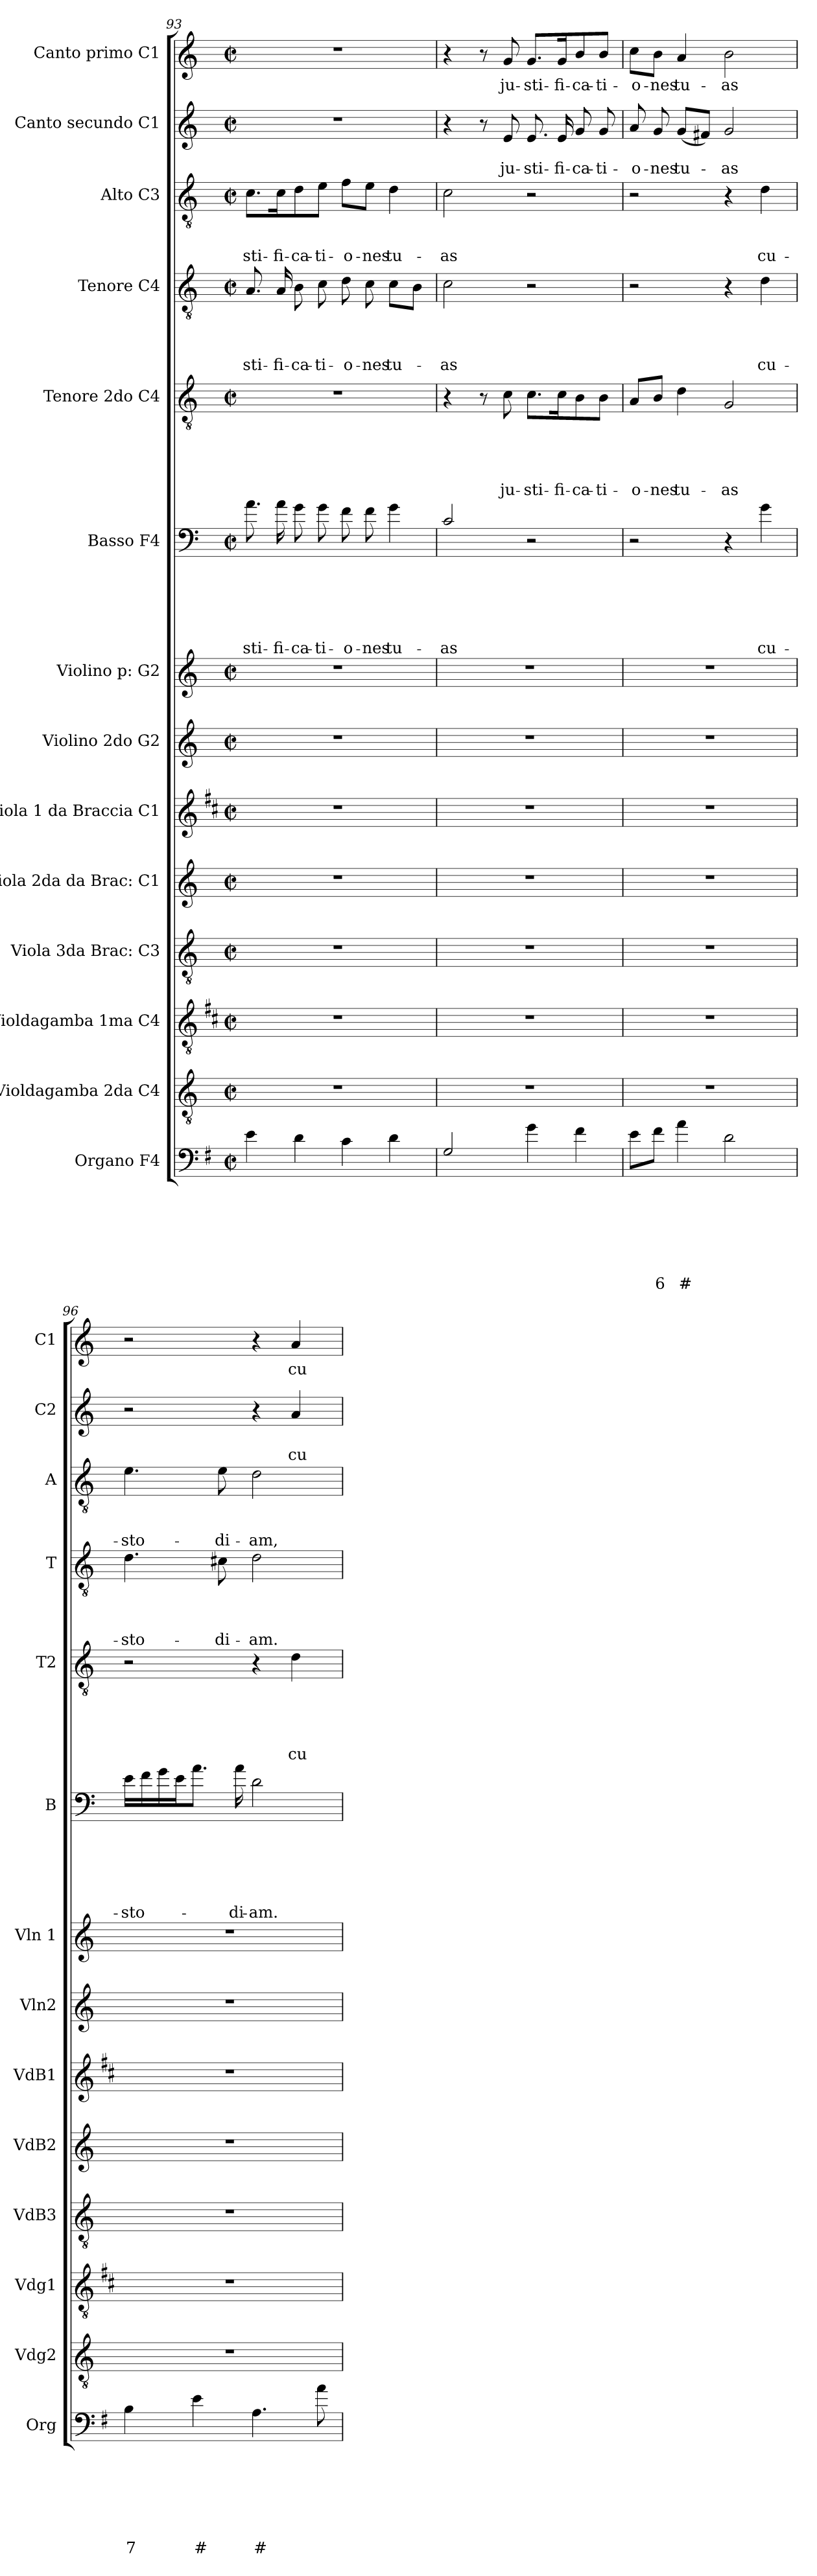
**kern	**text	**text	**text	**text	**text	**text	**text	**kern	**kern	**kern	**kern	**kern	**kern	**kern	**kern	**text	**text	**text	**text	**text	**text	**kern	**text	**text	**text	**text	**text	**kern	**text	**text	**text	**text	**kern	**text	**text	**text	**kern	**text	**text	**kern	**text
*part14	*part14	*part14	*part14	*part14	*part14	*part14	*part14	*part13	*part12	*part11	*part10	*part9	*part8	*part7	*part6	*part6	*part6	*part6	*part6	*part6	*part6	*part5	*part5	*part5	*part5	*part5	*part5	*part4	*part4	*part4	*part4	*part4	*part3	*part3	*part3	*part3	*part2	*part2	*part2	*part1	*part1
*staff14	*staff14	*staff14	*staff14	*staff14	*staff14	*staff14	*staff14	*staff13	*staff12	*staff11	*staff10	*staff9	*staff8	*staff7	*staff6	*staff6	*staff6	*staff6	*staff6	*staff6	*staff6	*staff5	*staff5	*staff5	*staff5	*staff5	*staff5	*staff4	*staff4	*staff4	*staff4	*staff4	*staff3	*staff3	*staff3	*staff3	*staff2	*staff2	*staff2	*staff1	*staff1
*I"Organo F4	*	*	*	*	*	*	*	*I"Violdagamba 2da C4	*I"Violdagamba 1ma C4	*I"Viola 3da Brac: C3	*I"Viola 2da da Brac: C1	*I"Viola 1 da Braccia C1	*I"Violino 2do G2	*I"Violino p: G2	*I"Basso F4	*	*	*	*	*	*	*I"Tenore 2do C4	*	*	*	*	*	*I"Tenore C4	*	*	*	*	*I"Alto C3	*	*	*	*I"Canto secundo C1	*	*	*I"Canto primo C1	*
*I'Org	*	*	*	*	*	*	*	*I'Vdg2	*I'Vdg1	*I'VdB3	*I'VdB2	*I'VdB1	*I'Vln2	*I'Vln 1	*I'B	*	*	*	*	*	*	*I'T2	*	*	*	*	*	*I'T	*	*	*	*	*I'A	*	*	*	*I'C2	*	*	*I'C1	*
*clefF4	*	*	*	*	*	*	*	*clefGv2	*clefGv2	*clefGv2	*clefG2	*clefG2	*clefG2	*clefG2	*clefF4	*	*	*	*	*	*	*clefGv2	*	*	*	*	*	*clefGv2	*	*	*	*	*clefGv2	*	*	*	*clefG2	*	*	*clefG2	*
*ITrd4c7	*	*	*	*	*	*	*	*	*ITrd1c2	*	*	*ITrd1c2	*	*	*ITrd8c14	*	*	*	*	*	*	*	*	*	*	*	*	*	*	*	*	*	*	*	*	*	*	*	*	*	*
*k[]	*	*	*	*	*	*	*	*k[]	*k[]	*k[]	*k[]	*k[]	*k[]	*k[]	*k[]	*	*	*	*	*	*	*k[]	*	*	*	*	*	*k[]	*	*	*	*	*k[]	*	*	*	*k[]	*	*	*k[]	*
*C:	*	*	*	*	*	*	*	*C:	*C:	*C:	*C:	*C:	*C:	*C:	*C:	*	*	*	*	*	*	*C:	*	*	*	*	*	*C:	*	*	*	*	*C:	*	*	*	*C:	*	*	*C:	*
*M2/2	*	*	*	*	*	*	*	*M2/2	*M2/2	*M2/2	*M2/2	*M2/2	*M2/2	*M2/2	*M2/2	*	*	*	*	*	*	*M2/2	*	*	*	*	*	*M2/2	*	*	*	*	*M2/2	*	*	*	*M2/2	*	*	*M2/2	*
*met(c|)	*	*	*	*	*	*	*	*met(c|)	*met(c|)	*met(c|)	*met(c|)	*met(c|)	*met(c|)	*met(c|)	*met(c|)	*	*	*	*	*	*	*met(c|)	*	*	*	*	*	*met(c|)	*	*	*	*	*met(c|)	*	*	*	*met(c|)	*	*	*met(c|)	*
=93	=93	=93	=93	=93	=93	=93	=93	=93	=93	=93	=93	=93	=93	=93	=93	=93	=93	=93	=93	=93	=93	=93	=93	=93	=93	=93	=93	=93	=93	=93	=93	=93	=93	=93	=93	=93	=93	=93	=93	=93	=93
!	!	!	!	!	!	!	!	!	!	!	!	!	!	!	!	!	!	!	!	!	!LO:LY:b	!	!	!	!	!	!	!	!	!	!	!LO:LY:b	!	!	!	!LO:LY:b	!	!	!	!	!
4A\	.	.	.	.	.	.	.	1r	1r	1r	1r	1r	1r	1r	8.A\	.	.	.	.	.	-sti-	1r	.	.	.	.	.	8.A/	.	.	.	-sti-	8.c\L	.	.	-sti-	1r	.	.	1r	.
!	!	!	!	!	!	!	!	!	!	!	!	!	!	!	!	!	!	!	!	!	!LO:LY:b	!	!	!	!	!	!	!	!	!	!	!LO:LY:b	!	!	!	!LO:LY:b	!	!	!	!	!
.	.	.	.	.	.	.	.	.	.	.	.	.	.	.	16A\	.	.	.	.	.	-fi-	.	.	.	.	.	.	16A/	.	.	.	-fi-	16c\K	.	.	-fi-	.	.	.	.	.
!	!	!	!	!	!	!	!	!	!	!	!	!	!	!	!	!	!	!	!	!	!LO:LY:b	!	!	!	!	!	!	!	!	!	!	!LO:LY:b	!	!	!	!LO:LY:b	!	!	!	!	!
4G\	.	.	.	.	.	.	.	.	.	.	.	.	.	.	8G\	.	.	.	.	.	-ca-	.	.	.	.	.	.	8B\	.	.	.	-ca-	8d\	.	.	-ca-	.	.	.	.	.
!	!	!	!	!	!	!	!	!	!	!	!	!	!	!	!	!	!	!	!	!	!LO:LY:b	!	!	!	!	!	!	!	!	!	!	!LO:LY:b	!	!	!	!LO:LY:b	!	!	!	!	!
.	.	.	.	.	.	.	.	.	.	.	.	.	.	.	8G\	.	.	.	.	.	-ti-	.	.	.	.	.	.	8c\	.	.	.	-ti-	8e\J	.	.	-ti-	.	.	.	.	.
!	!	!	!	!	!	!	!	!	!	!	!	!	!	!	!	!	!	!	!	!	!LO:LY:b	!	!	!	!	!	!	!	!	!	!	!LO:LY:b	!	!	!	!LO:LY:b	!	!	!	!	!
4F\	.	.	.	.	.	.	.	.	.	.	.	.	.	.	8F\	.	.	.	.	.	-o-	.	.	.	.	.	.	8d\	.	.	.	-o-	8f\L	.	.	-o-	.	.	.	.	.
!	!	!	!	!	!	!	!	!	!	!	!	!	!	!	!	!	!	!	!	!	!LO:LY:b	!	!	!	!	!	!	!	!	!	!	!LO:LY:b	!	!	!	!LO:LY:b	!	!	!	!	!
.	.	.	.	.	.	.	.	.	.	.	.	.	.	.	8F\	.	.	.	.	.	-nes	.	.	.	.	.	.	8c\	.	.	.	-nes	8e\J	.	.	-nes	.	.	.	.	.
!	!	!	!	!	!	!	!	!	!	!	!	!	!	!	!	!	!	!	!	!	!LO:LY:b	!	!	!	!	!	!	!	!	!	!	!LO:LY:b	!	!	!	!LO:LY:b	!	!	!	!	!
4G\	.	.	.	.	.	.	.	.	.	.	.	.	.	.	4G\	.	.	.	.	.	tu-	.	.	.	.	.	.	8c\L	.	.	.	tu-	4d\	.	.	tu-	.	.	.	.	.
.	.	.	.	.	.	.	.	.	.	.	.	.	.	.	.	.	.	.	.	.	.	.	.	.	.	.	.	8B\J	.	.	.	.	.	.	.	.	.	.	.	.	.
!!LO:PB:g=z
=94	=94	=94	=94	=94	=94	=94	=94	=94	=94	=94	=94	=94	=94	=94	=94	=94	=94	=94	=94	=94	=94	=94	=94	=94	=94	=94	=94	=94	=94	=94	=94	=94	=94	=94	=94	=94	=94	=94	=94	=94	=94
!	!	!	!	!	!	!	!	!	!	!	!	!	!	!	!	!	!	!	!	!	!LO:LY:b	!	!	!	!	!	!	!	!	!	!	!LO:LY:b	!	!	!	!LO:LY:b	!	!	!	!	!
2C/	.	.	.	.	.	.	.	1r	1r	1r	1r	1r	1r	1r	2C/	.	.	.	.	.	-as	4r	.	.	.	.	.	2c\	.	.	.	-as	2c\	.	.	-as	4r	.	.	4r	.
.	.	.	.	.	.	.	.	.	.	.	.	.	.	.	.	.	.	.	.	.	.	8r	.	.	.	.	.	.	.	.	.	.	.	.	.	.	8r	.	.	8r	.
!	!	!	!	!	!	!	!	!	!	!	!	!	!	!	!	!	!	!	!	!	!	!	!	!	!	!	!LO:LY:b	!	!	!	!	!	!	!	!	!	!	!	!LO:LY:b	!	!LO:LY:b
.	.	.	.	.	.	.	.	.	.	.	.	.	.	.	.	.	.	.	.	.	.	8c\	.	.	.	.	ju-	.	.	.	.	.	.	.	.	.	8e/	.	ju-	8g/	ju-
!	!	!	!	!	!	!	!	!	!	!	!	!	!	!	!	!	!	!	!	!	!	!	!	!	!	!	!LO:LY:b	!	!	!	!	!	!	!	!	!	!	!	!LO:LY:b	!	!LO:LY:b
4c\	.	.	.	.	.	.	.	.	.	.	.	.	.	.	2r	.	.	.	.	.	.	8.c\L	.	.	.	.	-sti-	2r	.	.	.	.	2r	.	.	.	8.e/	.	-sti-	8.g/L	-sti-
!	!	!	!	!	!	!	!	!	!	!	!	!	!	!	!	!	!	!	!	!	!	!	!	!	!	!	!LO:LY:b	!	!	!	!	!	!	!	!	!	!	!	!LO:LY:b	!	!LO:LY:b
.	.	.	.	.	.	.	.	.	.	.	.	.	.	.	.	.	.	.	.	.	.	16c\K	.	.	.	.	-fi-	.	.	.	.	.	.	.	.	.	16e/	.	-fi-	16g/K	-fi-
!	!	!	!	!	!	!	!	!	!	!	!	!	!	!	!	!	!	!	!	!	!	!	!	!	!	!	!LO:LY:b	!	!	!	!	!	!	!	!	!	!	!	!LO:LY:b	!	!LO:LY:b
4B\	.	.	.	.	.	.	.	.	.	.	.	.	.	.	.	.	.	.	.	.	.	8B\	.	.	.	.	-ca-	.	.	.	.	.	.	.	.	.	8g/	.	-ca-	8b/	-ca-
!	!	!	!	!	!	!	!	!	!	!	!	!	!	!	!	!	!	!	!	!	!	!	!	!	!	!	!LO:LY:b	!	!	!	!	!	!	!	!	!	!	!	!LO:LY:b	!	!LO:LY:b
.	.	.	.	.	.	.	.	.	.	.	.	.	.	.	.	.	.	.	.	.	.	8B\J	.	.	.	.	-ti-	.	.	.	.	.	.	.	.	.	8g/	.	-ti-	8b/J	-ti-
=95	=95	=95	=95	=95	=95	=95	=95	=95	=95	=95	=95	=95	=95	=95	=95	=95	=95	=95	=95	=95	=95	=95	=95	=95	=95	=95	=95	=95	=95	=95	=95	=95	=95	=95	=95	=95	=95	=95	=95	=95	=95
!	!	!	!	!	!	!	!	!	!	!	!	!	!	!	!	!	!	!	!	!	!	!	!	!	!	!	!LO:LY:b	!	!	!	!	!	!	!	!	!	!	!	!LO:LY:b	!	!LO:LY:b
8A\L	.	.	.	.	.	.	.	1r	1r	1r	1r	1r	1r	1r	2r	.	.	.	.	.	.	8A/L	.	.	.	.	-o-	2r	.	.	.	.	2r	.	.	.	8a/	.	-o-	8cc\L	-o-
!	!	!	!	!	!	!	!LO:LY:b	!	!	!	!	!	!	!	!	!	!	!	!	!	!	!	!	!	!	!	!LO:LY:b	!	!	!	!	!	!	!	!	!	!	!	!LO:LY:b	!	!LO:LY:b
8B\J	.	.	.	.	.	.	6	.	.	.	.	.	.	.	.	.	.	.	.	.	.	8B/J	.	.	.	.	-nes	.	.	.	.	.	.	.	.	.	8g/	.	-nes	8b\J	-nes
!	!	!	!	!	!	!	!LO:LY:b	!	!	!	!	!	!	!	!	!	!	!	!	!	!	!	!	!	!	!	!LO:LY:b	!	!	!	!	!	!	!	!	!	!	!	!LO:LY:b	!	!LO:LY:b
4d\	.	.	.	.	.	.	#	.	.	.	.	.	.	.	.	.	.	.	.	.	.	4d\	.	.	.	.	tu-	.	.	.	.	.	.	.	.	.	(<8g/L	.	tu-	4a/	tu-
.	.	.	.	.	.	.	.	.	.	.	.	.	.	.	.	.	.	.	.	.	.	.	.	.	.	.	.	.	.	.	.	.	.	.	.	.	8f#X/J)	.	.	.	.
!	!	!	!	!	!	!	!	!	!	!	!	!	!	!	!	!	!	!	!	!	!	!	!	!	!	!	!LO:LY:b	!	!	!	!	!	!	!	!	!	!	!	!LO:LY:b	!	!LO:LY:b
2G\	.	.	.	.	.	.	.	.	.	.	.	.	.	.	4r	.	.	.	.	.	.	2G/	.	.	.	.	-as	4r	.	.	.	.	4r	.	.	.	2g/	.	-as	2b\	-as
!	!	!	!	!	!	!	!	!	!	!	!	!	!	!	!	!	!	!	!	!	!LO:LY:b	!	!	!	!	!	!	!	!	!	!	!LO:LY:b	!	!	!	!LO:LY:b	!	!	!	!	!
.	.	.	.	.	.	.	.	.	.	.	.	.	.	.	4G\	.	.	.	.	.	cu-	.	.	.	.	.	.	4d\	.	.	.	cu-	4d\	.	.	cu-	.	.	.	.	.
=96	=96	=96	=96	=96	=96	=96	=96	=96	=96	=96	=96	=96	=96	=96	=96	=96	=96	=96	=96	=96	=96	=96	=96	=96	=96	=96	=96	=96	=96	=96	=96	=96	=96	=96	=96	=96	=96	=96	=96	=96	=96
!	!	!	!	!	!	!	!LO:LY:b	!	!	!	!	!	!	!	!	!	!	!	!	!	!LO:LY:b	!	!	!	!	!	!	!	!	!	!	!LO:LY:b	!	!	!	!LO:LY:b	!	!	!	!	!
4E\	.	.	.	.	.	.	7	1r	1r	1r	1r	1r	1r	1r	16E\LL	.	.	.	.	.	-sto-	2r	.	.	.	.	.	4.d\	.	.	.	-sto-	4.e\	.	.	-sto-	2r	.	.	2r	.
.	.	.	.	.	.	.	.	.	.	.	.	.	.	.	16F\	.	.	.	.	.	.	.	.	.	.	.	.	.	.	.	.	.	.	.	.	.	.	.	.	.	.
.	.	.	.	.	.	.	.	.	.	.	.	.	.	.	16G\	.	.	.	.	.	.	.	.	.	.	.	.	.	.	.	.	.	.	.	.	.	.	.	.	.	.
.	.	.	.	.	.	.	.	.	.	.	.	.	.	.	16E\J	.	.	.	.	.	.	.	.	.	.	.	.	.	.	.	.	.	.	.	.	.	.	.	.	.	.
!	!	!	!	!	!	!	!LO:LY:b	!	!	!	!	!	!	!	!	!	!	!	!	!	!	!	!	!	!	!	!	!	!	!	!	!	!	!	!	!	!	!	!	!	!
4A\	.	.	.	.	.	.	#	.	.	.	.	.	.	.	8.A\J	.	.	.	.	.	.	.	.	.	.	.	.	.	.	.	.	.	.	.	.	.	.	.	.	.	.
!	!	!	!	!	!	!	!	!	!	!	!	!	!	!	!	!	!	!	!	!	!	!	!	!	!	!	!	!	!	!	!	!LO:LY:b	!	!	!	!LO:LY:b	!	!	!	!	!
.	.	.	.	.	.	.	.	.	.	.	.	.	.	.	.	.	.	.	.	.	.	.	.	.	.	.	.	8c#X\	.	.	.	-di-	8e\	.	.	-di-	.	.	.	.	.
!	!	!	!	!	!	!	!	!	!	!	!	!	!	!	!	!	!	!	!	!	!LO:LY:b	!	!	!	!	!	!	!	!	!	!	!	!	!	!	!	!	!	!	!	!
.	.	.	.	.	.	.	.	.	.	.	.	.	.	.	16A\	.	.	.	.	.	-di-	.	.	.	.	.	.	.	.	.	.	.	.	.	.	.	.	.	.	.	.
!	!	!	!	!	!	!	!LO:LY:b	!	!	!	!	!	!	!	!	!	!	!	!	!	!LO:LY:b	!	!	!	!	!	!	!	!	!	!	!LO:LY:b	!	!	!	!LO:LY:b	!	!	!	!	!
4.D\	.	.	.	.	.	.	#	.	.	.	.	.	.	.	2D\	.	.	.	.	.	-am.	4r	.	.	.	.	.	2d\	.	.	.	-am.	2d\	.	.	-am,	4r	.	.	4r	.
!	!	!	!	!	!	!	!	!	!	!	!	!	!	!	!	!	!	!	!	!	!	!	!	!	!	!	!LO:LY:b	!	!	!	!	!	!	!	!	!	!	!	!LO:LY:b	!	!LO:LY:b
.	.	.	.	.	.	.	.	.	.	.	.	.	.	.	.	.	.	.	.	.	.	4d\	.	.	.	.	cu-	.	.	.	.	.	.	.	.	.	4a/	.	cu-	4a/	cu-
8d\	.	.	.	.	.	.	.	.	.	.	.	.	.	.	.	.	.	.	.	.	.	.	.	.	.	.	.	.	.	.	.	.	.	.	.	.	.	.	.	.	.
=	=	=	=	=	=	=	=	=	=	=	=	=	=	=	=	=	=	=	=	=	=	=	=	=	=	=	=	=	=	=	=	=	=	=	=	=	=	=	=	=	=
*-	*-	*-	*-	*-	*-	*-	*-	*-	*-	*-	*-	*-	*-	*-	*-	*-	*-	*-	*-	*-	*-	*-	*-	*-	*-	*-	*-	*-	*-	*-	*-	*-	*-	*-	*-	*-	*-	*-	*-	*-	*-
